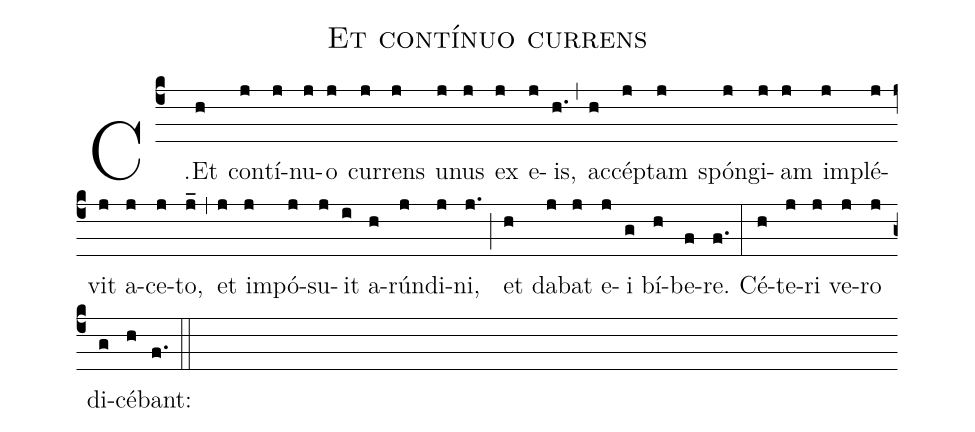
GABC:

name: Et contínuo currens;
%%
(c4)

C.()
Et(h) con(j)tí(j)nu(j)o(j) cur(j)rens(j) u(j)nus(j) ex(j) e(j)is,(h.) (,)
ac(h)cép(j)tam(j) spón(j)gi(j)am(j) im(j)plé(j)vit(j) a(j)ce(j)to,(j_) (,)
et(j) im(j)pó(j)su(j)it(i) a(h)rún(j)di(j)ni,(j.) (;)
et(h) da(j)bat(j) e(j)i(g) bí(h)be(f)re.(f.) (:)
Cé(h)te(j)ri(j) ve(j)ro(j) di(g)cé(h)bant:(f.) (::)
